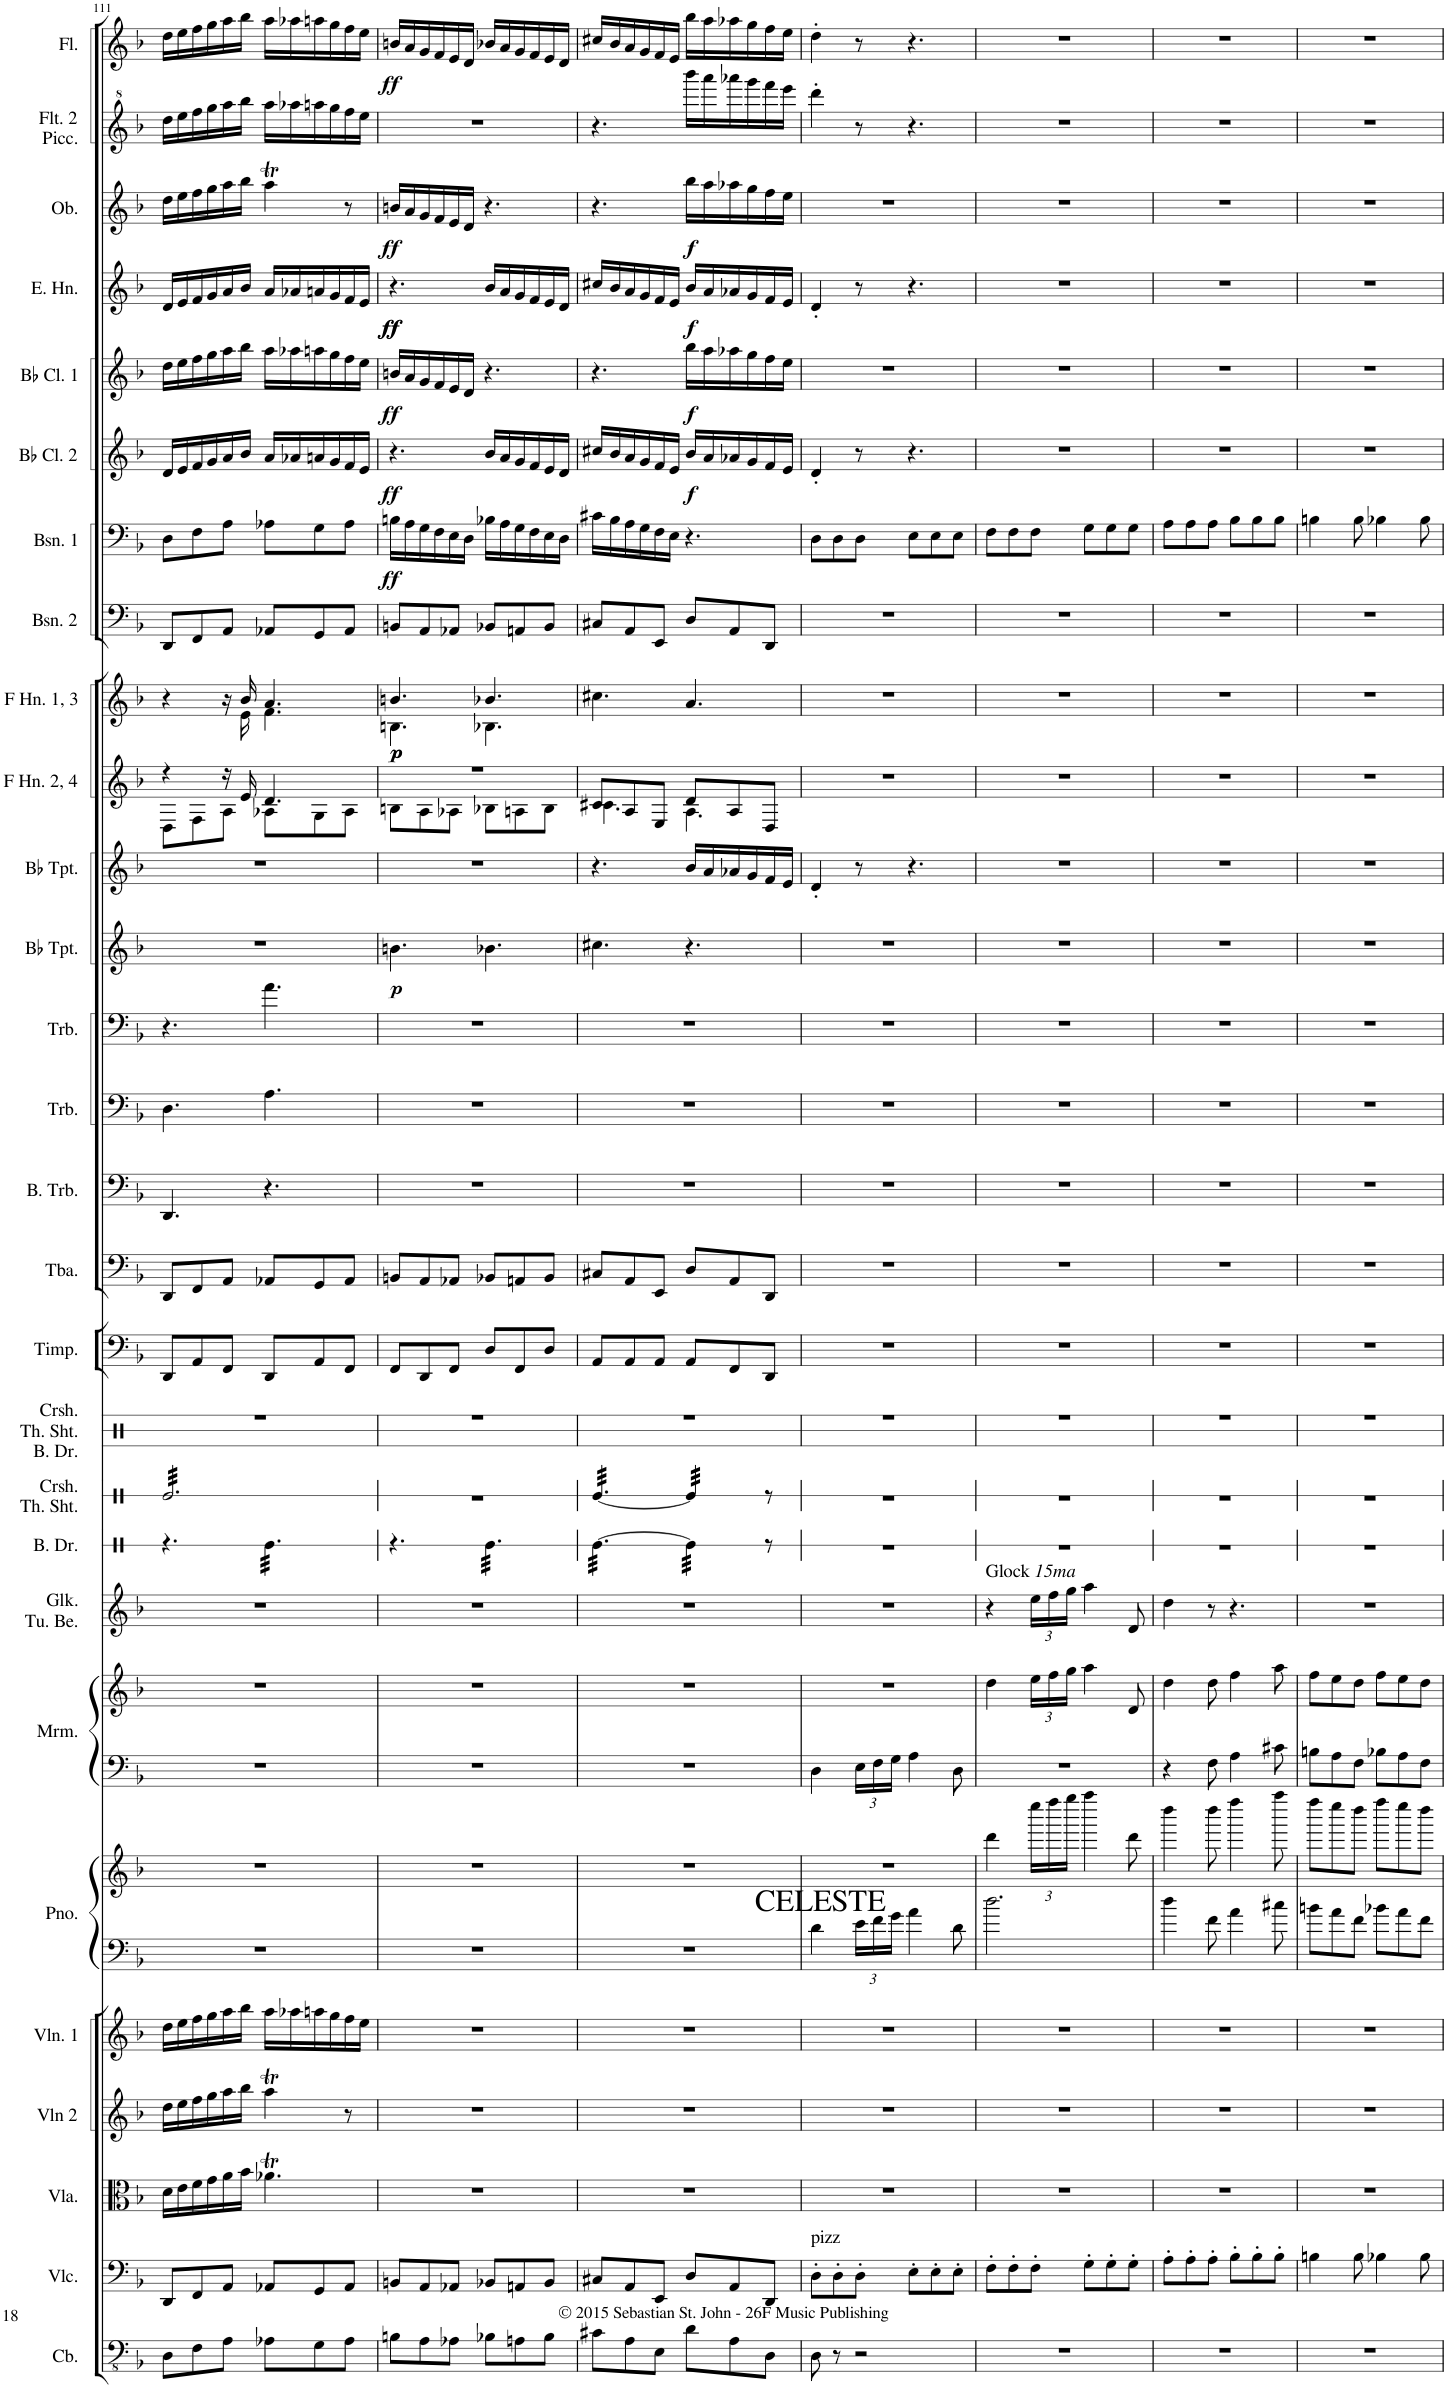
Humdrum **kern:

**kern	**kern	**kern	**kern	**kern	**kern	**kern	**kern	**kern	**kern	**kern	**kern	**kern	**kern	**kern	**kern	**kern	**kern	**kern	**dynam	**kern	**kern	**kern	**dynam	**kern	**kern	**dynam	**kern	**dynam	**kern	**dynam	**kern	**dynam	**kern	**dynam	**kern	**kern	**dynam
*part28	*part27	*part26	*part25	*part24	*part23	*part23	*part22	*part22	*part21	*part20	*part19	*part18	*part17	*part16	*part15	*part14	*part13	*part12	*part12	*part11	*part10	*part9	*part9	*part8	*part7	*part7	*part6	*part6	*part5	*part5	*part4	*part4	*part3	*part3	*part2	*part1	*part1
*staff30	*staff29	*staff28	*staff27	*staff26	*staff25	*staff24	*staff23	*staff22	*staff21	*staff20	*staff19	*staff18	*staff17	*staff16	*staff15	*staff14	*staff13	*staff12	*staff12	*staff11	*staff10	*staff9	*staff9	*staff8	*staff7	*staff7	*staff6	*staff6	*staff5	*staff5	*staff4	*staff4	*staff3	*staff3	*staff2	*staff1	*staff1
*I"Contrabass	*I"Violoncello	*I"Viola	*I"Violin 2	*I"Violin 1	*I"Piano	*	*I"Marimba	*	*I"Glockenspiel Tubular Bells	*I"Bass Drum	*I"Crash Thundersheet	*I"Crash Thundersheet Bass Drum	*I"Timpani	*I"Tuba	*I"Bass Trombone	*I"Trombone	*I"Trombone	*I"Bb Trumpet	*	*I"Trumpets in Bb	*I"Horn in F 2, 4	*I"Horn in F 1, 3	*	*I"Bassoon 2	*I"Bassoon 1	*	*I"Clarinets in Bb 2	*	*I"Bb Clarinet 1	*	*I"English Horn	*	*I"Oboes	*	*I"Flute 2 Piccolo	*I"Flutes	*
*I'Cb.	*I'Vlc.	*I'Vla.	*I'Vln 2	*I'Vln. 1	*I'Pno.	*	*I'Mrm.	*	*I'Glk. Tu. Be.	*I'B. Dr.	*I'Crsh. Th. Sht.	*I'Crsh. Th. Sht. B. Dr.	*I'Timp.	*I'Tba.	*I'B. Trb.	*I'Trb.	*I'Trb.	*I'Bb Tpt.	*	*	*	*	*	*I'Bsn. 2	*I'Bsn. 1	*	*	*	*I'Bb Cl. 1	*	*I'E. Hn.	*	*I'Ob.	*	*I'Flt. 2 Picc.	*I'Fl.	*
!!LO:PB:g=z
*clefFv4	*clefF4	*clefC3	*clefG2	*clefG2	*clefF4	*clefG2	*clefF4	*clefG2	*clefG2	*clefX	*clefX	*clefX	*clefF4	*clefF4	*clefF4	*clefF4	*clefF4	*clefG2	*	*clefG2	*clefG2	*clefG2	*	*clefF4	*clefF4	*	*clefG2	*	*clefG2	*	*clefG2	*	*clefG2	*	*clefG^2	*clefG2	*
*ITrd7c12	*	*	*	*	*	*	*	*	*	*	*	*	*	*	*	*	*	*ITrd1c2	*	*ITrd1c2	*ITrd4c7	*ITrd4c7	*	*	*	*	*ITrd1c2	*	*ITrd1c2	*	*ITrd4c7	*	*	*	*ITrd-7c-12	*	*
*k[b-]	*k[b-]	*k[b-]	*k[b-]	*k[b-]	*k[b-]	*k[b-]	*k[b-]	*k[b-]	*k[b-]	*k[]	*k[]	*k[]	*k[b-]	*k[b-]	*k[b-]	*k[b-]	*k[b-]	*k[b-]	*	*k[b-]	*k[b-]	*k[b-]	*	*k[b-]	*k[b-]	*	*k[b-]	*	*k[b-]	*	*k[b-]	*	*k[b-]	*	*k[b-]	*k[b-]	*
*M6/8	*M6/8	*M6/8	*M6/8	*M6/8	*M6/8	*M6/8	*M6/8	*M6/8	*M6/8	*M6/8	*M6/8	*M6/8	*M6/8	*M6/8	*M6/8	*M6/8	*M6/8	*M6/8	*	*M6/8	*M6/8	*M6/8	*	*M6/8	*M6/8	*	*M6/8	*	*M6/8	*	*M6/8	*	*M6/8	*	*M6/8	*M6/8	*
=111	=111	=111	=111	=111	=111	=111	=111	=111	=111	=111	=111	=111	=111	=111	=111	=111	=111	=111	=111	=111	=111	=111	=111	=111	=111	=111	=111	=111	=111	=111	=111	=111	=111	=111	=111	=111	=111
*	*	*	*	*	*	*	*	*	*	*	*	*	*	*	*	*	*	*	*	*	*^	*^	*	*	*	*	*	*	*	*	*	*	*	*	*	*	*
*	*	*	*	*	*	*	*	*	*	*	*tremolo	*	*	*	*	*	*	*	*	*	*	*	*	*	*	*	*	*	*	*	*	*	*	*	*	*	*	*	*
8DD\L	8DD/L	16d\LL	16dd\LL	16dd\LL	2.r	2.r	2.r	2.r	2.r	4.r	32Re/LLL	2.r	8DD/L	8DD/L	4.DD/	4.D\	4.r	2.r	.	2.r	4r	8D\L	4r	16ryy	.	8DD/L	8D\L	.	16d/LL	.	16dd\LL	.	16d/LL	.	16dd\LL	.	16ddd\LL	16dd\LL	.
.	.	.	.	.	.	.	.	.	.	.	32Re/	.	.	.	.	.	.	.	.	.	.	.	.	.	.	.	.	.	.	.	.	.	.	.	.	.	.	.	.
*	*	*	*	*	*	*	*	*	*	*	*	*	*	*	*	*	*	*	*	*	*	*	*v	*v	*	*	*	*	*	*	*	*	*	*	*	*	*	*	*
.	.	16e\	16ee\	16ee\	.	.	.	.	.	.	32Re/	.	.	.	.	.	.	.	.	.	.	.	.	.	.	.	.	16e/	.	16ee\	.	16e/	.	16ee\	.	16eee\	16ee\	.
.	.	.	.	.	.	.	.	.	.	.	32Re/	.	.	.	.	.	.	.	.	.	.	.	.	.	.	.	.	.	.	.	.	.	.	.	.	.	.	.
8FF\	8FF/	16f\	16ff\	16ff\	.	.	.	.	.	.	32Re/	.	8AA/	8FF/	.	.	.	.	.	.	.	8F\	.	.	8FF/	8F\	.	16f/	.	16ff\	.	16f/	.	16ff\	.	16fff\	16ff\	.
.	.	.	.	.	.	.	.	.	.	.	32Re/	.	.	.	.	.	.	.	.	.	.	.	.	.	.	.	.	.	.	.	.	.	.	.	.	.	.	.
.	.	16g\	16gg\	16gg\	.	.	.	.	.	.	32Re/	.	.	.	.	.	.	.	.	.	.	.	.	.	.	.	.	16g/	.	16gg\	.	16g/	.	16gg\	.	16ggg\	16gg\	.
.	.	.	.	.	.	.	.	.	.	.	32Re/	.	.	.	.	.	.	.	.	.	.	.	.	.	.	.	.	.	.	.	.	.	.	.	.	.	.	.
8AA\J	8AA/J	16a\	16aa\	16aa\	.	.	.	.	.	.	32Re/	.	8FF/J	8AA/J	.	.	.	.	.	.	16r	8A\J	16r	.	8AA/J	8A\J	.	16a/	.	16aa\	.	16a/	.	16aa\	.	16aaa\	16aa\	.
.	.	.	.	.	.	.	.	.	.	.	32Re/	.	.	.	.	.	.	.	.	.	.	.	.	.	.	.	.	.	.	.	.	.	.	.	.	.	.	.
*	*	*	*	*	*	*	*	*	*	*	*	*	*	*	*	*	*	*	*	*	*	*	*^	*	*	*	*	*	*	*	*	*	*	*	*	*	*	*
.	.	16b-\JJ	16bb-\JJ	16bb-\JJ	.	.	.	.	.	.	32Re/	.	.	.	.	.	.	.	.	.	16e/	.	16b-/	16e\	.	.	.	.	16b-/JJ	.	16bb-\JJ	.	16b-/JJ	.	16bb-\JJ	.	16bbb-\JJ	16bb-\JJ	.
.	.	.	.	.	.	.	.	.	.	.	32Re/	.	.	.	.	.	.	.	.	.	.	.	.	.	.	.	.	.	.	.	.	.	.	.	.	.	.	.	.
*	*	*	*	*	*	*	*	*	*	*tremolo	*	*	*	*	*	*	*	*	*	*	*	*	*	*	*	*	*	*	*	*	*	*	*	*	*	*	*	*	*
8AA-X\L	8AA-X/L	4.a-XT\	4aat\	16aa\LL	.	.	.	.	.	32Re\LLL	32Re/	.	8DD/L	8AA-X/L	4.r	4.A\	4.a\	.	.	.	4.d/	8A-X\L	4.a/	4.f\	.	8AA-X/L	8A-X\L	.	16a/LL	.	16aa\LL	.	16a/LL	.	4aat\	.	16aaa\LL	16aa\LL	.
.	.	.	.	.	.	.	.	.	.	32Re\	32Re/	.	.	.	.	.	.	.	.	.	.	.	.	.	.	.	.	.	.	.	.	.	.	.	.	.	.	.	.
.	.	.	.	16aa-X\	.	.	.	.	.	32Re\	32Re/	.	.	.	.	.	.	.	.	.	.	.	.	.	.	.	.	.	16a-X/	.	16aa-X\	.	16a-X/	.	.	.	16aaa-X\	16aa-X\	.
.	.	.	.	.	.	.	.	.	.	32Re\	32Re/	.	.	.	.	.	.	.	.	.	.	.	.	.	.	.	.	.	.	.	.	.	.	.	.	.	.	.	.
8GG\	8GG/	.	.	16aan\	.	.	.	.	.	32Re\	32Re/	.	8AA/	8GG/	.	.	.	.	.	.	.	8G\	.	.	.	8GG/	8G\	.	16an/	.	16aan\	.	16an/	.	.	.	16aaan\	16aan\	.
.	.	.	.	.	.	.	.	.	.	32Re\	32Re/	.	.	.	.	.	.	.	.	.	.	.	.	.	.	.	.	.	.	.	.	.	.	.	.	.	.	.	.
.	.	.	.	16gg\	.	.	.	.	.	32Re\	32Re/	.	.	.	.	.	.	.	.	.	.	.	.	.	.	.	.	.	16g/	.	16gg\	.	16g/	.	.	.	16ggg\	16gg\	.
.	.	.	.	.	.	.	.	.	.	32Re\	32Re/	.	.	.	.	.	.	.	.	.	.	.	.	.	.	.	.	.	.	.	.	.	.	.	.	.	.	.	.
8AA-\J	8AA-/J	.	8r	16ff\	.	.	.	.	.	32Re\	32Re/	.	8FF/J	8AA-/J	.	.	.	.	.	.	.	8A-\J	.	.	.	8AA-/J	8A-\J	.	16f/	.	16ff\	.	16f/	.	8r	.	16fff\	16ff\	.
.	.	.	.	.	.	.	.	.	.	32Re\	32Re/	.	.	.	.	.	.	.	.	.	.	.	.	.	.	.	.	.	.	.	.	.	.	.	.	.	.	.	.
.	.	.	.	16ee\JJ	.	.	.	.	.	32Re\	32Re/	.	.	.	.	.	.	.	.	.	.	.	.	.	.	.	.	.	16e/JJ	.	16ee\JJ	.	16e/JJ	.	.	.	16eee\JJ	16ee\JJ	.
.	.	.	.	.	.	.	.	.	.	32Re\JJJ	32Re/JJJ	.	.	.	.	.	.	.	.	.	.	.	.	.	.	.	.	.	.	.	.	.	.	.	.	.	.	.	.
=112	=112	=112	=112	=112	=112	=112	=112	=112	=112	=112	=112	=112	=112	=112	=112	=112	=112	=112	=112	=112	=112	=112	=112	=112	=112	=112	=112	=112	=112	=112	=112	=112	=112	=112	=112	=112	=112	=112	=112
!	!	!	!	!	!	!	!	!	!	!	!	!	!	!	!	!	!	!	!LO:DY:b	!	!	!	!	!	!LO:DY:b	!	!	!	!	!	!	!	!	!	!	!	!	!	!
!	!	!	!	!	!	!	!	!	!	!	!	!	!	!	!	!	!	!	!	!	!	!	!	!	!LO:DY:n=1:b	!	!	!LO:DY:b	!	!LO:DY:b	!	!LO:DY:b	!	!LO:DY:b	!	!	!	!	!
!	!	!	!	!	!	!	!	!	!	!	!	!	!	!	!	!	!	!	!	!	!	!	!	!	!	!	!	!	!	!	!	!	!	!LO:DY:n=1:b	!	!LO:DY:b	!	!	!LO:DY:b
8BBn\L	8BBn/L	2.r	2.r	2.r	2.r	2.r	2.r	2.r	2.r	4.r	2.r	2.r	8FF/L	8BBn/L	2.r	2.r	2.r	4.bn\	p	2.r	2.r	8Bn\L	4.bn/	4.Bn\	p p	8BBn/L	16Bn\LL	ff	4.r	ff	16bn/LL	ff	4.r	ff ff	16bn/LL	ff	2.r	16bn/LL	ff
.	.	.	.	.	.	.	.	.	.	.	.	.	.	.	.	.	.	.	.	.	.	.	.	.	.	.	16A\	.	.	.	16a/	.	.	.	16a/	.	.	16a/	.
8AA\	8AA/	.	.	.	.	.	.	.	.	.	.	.	8DD/	8AA/	.	.	.	.	.	.	.	8A\	.	.	.	8AA/	16G\	.	.	.	16g/	.	.	.	16g/	.	.	16g/	.
.	.	.	.	.	.	.	.	.	.	.	.	.	.	.	.	.	.	.	.	.	.	.	.	.	.	.	16F\	.	.	.	16f/	.	.	.	16f/	.	.	16f/	.
8AA-X\J	8AA-X/J	.	.	.	.	.	.	.	.	.	.	.	8FF/J	8AA-X/J	.	.	.	.	.	.	.	8A-X\J	.	.	.	8AA-X/J	16E\	.	.	.	16e/	.	.	.	16e/	.	.	16e/	.
.	.	.	.	.	.	.	.	.	.	.	.	.	.	.	.	.	.	.	.	.	.	.	.	.	.	.	16D\JJ	.	.	.	16d/JJ	.	.	.	16d/JJ	.	.	16d/JJ	.
8BB-X\L	8BB-X/L	.	.	.	.	.	.	.	.	32Re\LLL	.	.	8D/L	8BB-X/L	.	.	.	4.b-X\	.	.	.	8B-X\L	4.b-X/	4.B-X\	.	8BB-X/L	16B-X\LL	.	16b-/LL	.	4.r	.	16b-/LL	.	4.r	.	.	16b-X/LL	.
.	.	.	.	.	.	.	.	.	.	32Re\	.	.	.	.	.	.	.	.	.	.	.	.	.	.	.	.	.	.	.	.	.	.	.	.	.	.	.	.	.
.	.	.	.	.	.	.	.	.	.	32Re\	.	.	.	.	.	.	.	.	.	.	.	.	.	.	.	.	16A\	.	16a/	.	.	.	16a/	.	.	.	.	16a/	.
.	.	.	.	.	.	.	.	.	.	32Re\	.	.	.	.	.	.	.	.	.	.	.	.	.	.	.	.	.	.	.	.	.	.	.	.	.	.	.	.	.
8AAn\	8AAn/	.	.	.	.	.	.	.	.	32Re\	.	.	8FF/	8AAn/	.	.	.	.	.	.	.	8An\	.	.	.	8AAn/	16G\	.	16g/	.	.	.	16g/	.	.	.	.	16g/	.
.	.	.	.	.	.	.	.	.	.	32Re\	.	.	.	.	.	.	.	.	.	.	.	.	.	.	.	.	.	.	.	.	.	.	.	.	.	.	.	.	.
.	.	.	.	.	.	.	.	.	.	32Re\	.	.	.	.	.	.	.	.	.	.	.	.	.	.	.	.	16F\	.	16f/	.	.	.	16f/	.	.	.	.	16f/	.
.	.	.	.	.	.	.	.	.	.	32Re\	.	.	.	.	.	.	.	.	.	.	.	.	.	.	.	.	.	.	.	.	.	.	.	.	.	.	.	.	.
8BB-\J	8BB-/J	.	.	.	.	.	.	.	.	32Re\	.	.	8D/J	8BB-/J	.	.	.	.	.	.	.	8B-\J	.	.	.	8BB-/J	16E\	.	16e/	.	.	.	16e/	.	.	.	.	16e/	.
.	.	.	.	.	.	.	.	.	.	32Re\	.	.	.	.	.	.	.	.	.	.	.	.	.	.	.	.	.	.	.	.	.	.	.	.	.	.	.	.	.
.	.	.	.	.	.	.	.	.	.	32Re\	.	.	.	.	.	.	.	.	.	.	.	.	.	.	.	.	16D\JJ	.	16d/JJ	.	.	.	16d/JJ	.	.	.	.	16d/JJ	.
.	.	.	.	.	.	.	.	.	.	32Re\JJJ	.	.	.	.	.	.	.	.	.	.	.	.	.	.	.	.	.	.	.	.	.	.	.	.	.	.	.	.	.
*	*	*	*	*	*	*	*	*	*	*	*	*	*	*	*	*	*	*	*	*	*	*	*v	*v	*	*	*	*	*	*	*	*	*	*	*	*	*	*	*
=113	=113	=113	=113	=113	=113	=113	=113	=113	=113	=113	=113	=113	=113	=113	=113	=113	=113	=113	=113	=113	=113	=113	=113	=113	=113	=113	=113	=113	=113	=113	=113	=113	=113	=113	=113	=113	=113	=113
!	!	!	!	!	!LO:TX:a:t=CELESTE	!	!	!	!	!	!	!	!	!	!	!	!	!	!	!	!	!	!	!	!	!	!	!	!	!	!	!	!	!	!	!	!	!
8C#X\L	8C#X/L	2.r	2.r	2.r	2.r	2.r	2.r	2.r	2.r	[32Re\LLL	[32Re/LLL	2.r	8AA/L	8C#X/L	2.r	2.r	2.r	4.cc#X\	.	4.r	8c#X/L	4.c#\	4.cc#X\	.	8C#X/L	16c#X\LL	.	16cc#X/LL	.	4.r	.	16cc#X/LL	.	4.r	.	4.r	16cc#X/LL	.
.	.	.	.	.	.	.	.	.	.	32Re\	32Re/	.	.	.	.	.	.	.	.	.	.	.	.	.	.	.	.	.	.	.	.	.	.	.	.	.	.	.
.	.	.	.	.	.	.	.	.	.	32Re\	32Re/	.	.	.	.	.	.	.	.	.	.	.	.	.	.	16B-\	.	16b-/	.	.	.	16b-/	.	.	.	.	16b-/	.
.	.	.	.	.	.	.	.	.	.	32Re\	32Re/	.	.	.	.	.	.	.	.	.	.	.	.	.	.	.	.	.	.	.	.	.	.	.	.	.	.	.
8AA\	8AA/	.	.	.	.	.	.	.	.	32Re\	32Re/	.	8AA/	8AA/	.	.	.	.	.	.	8A/	.	.	.	8AA/	16A\	.	16a/	.	.	.	16a/	.	.	.	.	16a/	.
.	.	.	.	.	.	.	.	.	.	32Re\	32Re/	.	.	.	.	.	.	.	.	.	.	.	.	.	.	.	.	.	.	.	.	.	.	.	.	.	.	.
.	.	.	.	.	.	.	.	.	.	32Re\	32Re/	.	.	.	.	.	.	.	.	.	.	.	.	.	.	16G\	.	16g/	.	.	.	16g/	.	.	.	.	16g/	.
.	.	.	.	.	.	.	.	.	.	32Re\	32Re/	.	.	.	.	.	.	.	.	.	.	.	.	.	.	.	.	.	.	.	.	.	.	.	.	.	.	.
8EE\J	8EE/J	.	.	.	.	.	.	.	.	32Re\	32Re/	.	8AA/J	8EE/J	.	.	.	.	.	.	8E/J	.	.	.	8EE/J	16F\	.	16f/	.	.	.	16f/	.	.	.	.	16f/	.
.	.	.	.	.	.	.	.	.	.	32Re\	32Re/	.	.	.	.	.	.	.	.	.	.	.	.	.	.	.	.	.	.	.	.	.	.	.	.	.	.	.
.	.	.	.	.	.	.	.	.	.	32Re\	32Re/	.	.	.	.	.	.	.	.	.	.	.	.	.	.	16E\JJ	.	16e/JJ	.	.	.	16e/JJ	.	.	.	.	16e/JJ	.
.	.	.	.	.	.	.	.	.	.	32Re\JJJ	32Re/JJJ	.	.	.	.	.	.	.	.	.	.	.	.	.	.	.	.	.	.	.	.	.	.	.	.	.	.	.
!	!	!	!	!	!	!	!	!	!	!	!	!	!	!	!	!	!	!	!	!	!	!	!	!	!	!	!	!	!LO:DY:b	!	!LO:DY:b	!	!LO:DY:b	!	!LO:DY:b	!	!	!
8D\L	8D/L	.	.	.	.	.	.	.	.	32Re\]LLL	32Re/]LLL	.	8AA/L	8D/L	.	.	.	4.r	.	16b-/LL	8d/L	4.A\	4.a/	.	8D/L	4.r	.	16b-/LL	f	16bb-\LL	f	16b-/LL	f	16bb-\LL	f	16bbbb-\LL	16bb-\LL	.
.	.	.	.	.	.	.	.	.	.	32Re\	32Re/	.	.	.	.	.	.	.	.	.	.	.	.	.	.	.	.	.	.	.	.	.	.	.	.	.	.	.
.	.	.	.	.	.	.	.	.	.	32Re\	32Re/	.	.	.	.	.	.	.	.	16a/	.	.	.	.	.	.	.	16a/	.	16aa\	.	16a/	.	16aa\	.	16aaaa\	16aa\	.
.	.	.	.	.	.	.	.	.	.	32Re\	32Re/	.	.	.	.	.	.	.	.	.	.	.	.	.	.	.	.	.	.	.	.	.	.	.	.	.	.	.
8AA\	8AA/	.	.	.	.	.	.	.	.	32Re\	32Re/	.	8FF/	8AA/	.	.	.	.	.	16a-X/	8A/	.	.	.	8AA/	.	.	16a-X/	.	16aa-X\	.	16a-X/	.	16aa-X\	.	16aaaa-X\	16aa-X\	.
.	.	.	.	.	.	.	.	.	.	32Re\	32Re/	.	.	.	.	.	.	.	.	.	.	.	.	.	.	.	.	.	.	.	.	.	.	.	.	.	.	.
.	.	.	.	.	.	.	.	.	.	32Re\	32Re/	.	.	.	.	.	.	.	.	16g/	.	.	.	.	.	.	.	16g/	.	16gg\	.	16g/	.	16gg\	.	16gggg\	16gg\	.
.	.	.	.	.	.	.	.	.	.	32Re\JJJ	32Re/JJJ	.	.	.	.	.	.	.	.	.	.	.	.	.	.	.	.	.	.	.	.	.	.	.	.	.	.	.
*	*	*	*	*	*	*	*	*	*	*	*Xtremolo	*	*	*	*	*	*	*	*	*	*	*	*	*	*	*	*	*	*	*	*	*	*	*	*	*	*	*
*	*	*	*	*	*	*	*	*	*	*Xtremolo	*	*	*	*	*	*	*	*	*	*	*	*	*	*	*	*	*	*	*	*	*	*	*	*	*	*	*	*
8DD\J	8DD/J	.	.	.	.	.	.	.	.	8r	8r	.	8DD/J	8DD/J	.	.	.	.	.	16f/	8D/J	.	.	.	8DD/J	.	.	16f/	.	16ff\	.	16f/	.	16ff\	.	16ffff\	16ff\	.
.	.	.	.	.	.	.	.	.	.	.	.	.	.	.	.	.	.	.	.	16e/JJ	.	.	.	.	.	.	.	16e/JJ	.	16ee\JJ	.	16e/JJ	.	16ee\JJ	.	16eeee\JJ	16ee\JJ	.
*	*	*	*	*	*	*	*	*	*	*	*	*	*	*	*	*	*	*	*	*	*v	*v	*	*	*	*	*	*	*	*	*	*	*	*	*	*	*	*
=114	=114	=114	=114	=114	=114	=114	=114	=114	=114	=114	=114	=114	=114	=114	=114	=114	=114	=114	=114	=114	=114	=114	=114	=114	=114	=114	=114	=114	=114	=114	=114	=114	=114	=114	=114	=114	=114
!	!LO:TX:a:t=pizz	!	!	!	!	!	!	!	!	!	!	!	!	!	!	!	!	!	!	!	!	!	!	!	!	!	!	!	!	!	!	!	!	!	!	!	!
8DD\	8D'\L	2.r	2.r	2.r	4d\	2.r	4D\	2.r	2.r	2.r	2.r	2.r	2.r	2.r	2.r	2.r	2.r	2.r	.	4d'/	2.r	2.r	.	2.r	8D\L	.	4d'/	.	2.r	.	4d'/	.	2.r	.	4dddd'\	4dd'\	.
8r	8D'\	.	.	.	.	.	.	.	.	.	.	.	.	.	.	.	.	.	.	.	.	.	.	.	8D\	.	.	.	.	.	.	.	.	.	.	.	.
*	*	*	*	*	*Xbrackettup	*	*Xbrackettup	*	*	*	*	*	*	*	*	*	*	*	*	*	*	*	*	*	*	*	*	*	*	*	*	*	*	*	*	*	*
2r	8D'\J	.	.	.	24e\LL	.	24E\LL	.	.	.	.	.	.	.	.	.	.	.	.	8r	.	.	.	.	8D\J	.	8r	.	.	.	8r	.	.	.	8r	8r	.
.	.	.	.	.	24f\	.	24F\	.	.	.	.	.	.	.	.	.	.	.	.	.	.	.	.	.	.	.	.	.	.	.	.	.	.	.	.	.	.
.	.	.	.	.	24g\JJ	.	24G\JJ	.	.	.	.	.	.	.	.	.	.	.	.	.	.	.	.	.	.	.	.	.	.	.	.	.	.	.	.	.	.
.	8E'\L	.	.	.	4a\	.	4A\	.	.	.	.	.	.	.	.	.	.	.	.	4.r	.	.	.	.	8E\L	.	4.r	.	.	.	4.r	.	.	.	4.r	4.r	.
.	8E'\	.	.	.	.	.	.	.	.	.	.	.	.	.	.	.	.	.	.	.	.	.	.	.	8E\	.	.	.	.	.	.	.	.	.	.	.	.
.	8E'\J	.	.	.	8d\	.	8D\	.	.	.	.	.	.	.	.	.	.	.	.	.	.	.	.	.	8E\J	.	.	.	.	.	.	.	.	.	.	.	.
=115	=115	=115	=115	=115	=115	=115	=115	=115	=115	=115	=115	=115	=115	=115	=115	=115	=115	=115	=115	=115	=115	=115	=115	=115	=115	=115	=115	=115	=115	=115	=115	=115	=115	=115	=115	=115	=115
!	!	!	!	!	!	!	!	!	!LO:TX:a:t=Glock	!	!	!	!	!	!	!	!	!	!	!	!	!	!	!	!	!	!	!	!	!	!	!	!	!	!	!	!
!	!	!	!	!	!	!	!	!	!LO:TX:a:i:t=15ma	!	!	!	!	!	!	!	!	!	!	!	!	!	!	!	!	!	!	!	!	!	!	!	!	!	!	!	!
2.r	8F'\L	2.r	2.r	2.r	2.dd\	4ddd\	2.r	4dd\	4r	2.r	2.r	2.r	2.r	2.r	2.r	2.r	2.r	2.r	.	2.r	2.r	2.r	.	2.r	8F\L	.	2.r	.	2.r	.	2.r	.	2.r	.	2.r	2.r	.
.	8F'\	.	.	.	.	.	.	.	.	.	.	.	.	.	.	.	.	.	.	.	.	.	.	.	8F\	.	.	.	.	.	.	.	.	.	.	.	.
*	*	*	*	*	*	*Xbrackettup	*	*Xbrackettup	*Xbrackettup	*	*	*	*	*	*	*	*	*	*	*	*	*	*	*	*	*	*	*	*	*	*	*	*	*	*	*	*
.	8F'\J	.	.	.	.	24eeee\LL	.	24ee\LL	24ee\LL	.	.	.	.	.	.	.	.	.	.	.	.	.	.	.	8F\J	.	.	.	.	.	.	.	.	.	.	.	.
.	.	.	.	.	.	24ffff\	.	24ff\	24ff\	.	.	.	.	.	.	.	.	.	.	.	.	.	.	.	.	.	.	.	.	.	.	.	.	.	.	.	.
.	.	.	.	.	.	24gggg\JJ	.	24gg\JJ	24gg\JJ	.	.	.	.	.	.	.	.	.	.	.	.	.	.	.	.	.	.	.	.	.	.	.	.	.	.	.	.
.	8G'\L	.	.	.	.	4aaaa\	.	4aa\	4aa\	.	.	.	.	.	.	.	.	.	.	.	.	.	.	.	8G\L	.	.	.	.	.	.	.	.	.	.	.	.
.	8G'\	.	.	.	.	.	.	.	.	.	.	.	.	.	.	.	.	.	.	.	.	.	.	.	8G\	.	.	.	.	.	.	.	.	.	.	.	.
.	8G'\J	.	.	.	.	8ddd\	.	8d/	8d/	.	.	.	.	.	.	.	.	.	.	.	.	.	.	.	8G\J	.	.	.	.	.	.	.	.	.	.	.	.
=116	=116	=116	=116	=116	=116	=116	=116	=116	=116	=116	=116	=116	=116	=116	=116	=116	=116	=116	=116	=116	=116	=116	=116	=116	=116	=116	=116	=116	=116	=116	=116	=116	=116	=116	=116	=116	=116
2.r	8A'\L	2.r	2.r	2.r	4dd\	4dddd\	4r	4dd\	4dd\	2.r	2.r	2.r	2.r	2.r	2.r	2.r	2.r	2.r	.	2.r	2.r	2.r	.	2.r	8A\L	.	2.r	.	2.r	.	2.r	.	2.r	.	2.r	2.r	.
.	8A'\	.	.	.	.	.	.	.	.	.	.	.	.	.	.	.	.	.	.	.	.	.	.	.	8A\	.	.	.	.	.	.	.	.	.	.	.	.
.	8A'\J	.	.	.	8f\	8dddd\	8F\	8dd\	8r	.	.	.	.	.	.	.	.	.	.	.	.	.	.	.	8A\J	.	.	.	.	.	.	.	.	.	.	.	.
.	8B-'\L	.	.	.	4a\	4ffff\	4A\	4ff\	4.r	.	.	.	.	.	.	.	.	.	.	.	.	.	.	.	8B-\L	.	.	.	.	.	.	.	.	.	.	.	.
.	8B-'\	.	.	.	.	.	.	.	.	.	.	.	.	.	.	.	.	.	.	.	.	.	.	.	8B-\	.	.	.	.	.	.	.	.	.	.	.	.
.	8B-'\J	.	.	.	8cc#X\	8aaaa\	8c#X\	8aa\	.	.	.	.	.	.	.	.	.	.	.	.	.	.	.	.	8B-\J	.	.	.	.	.	.	.	.	.	.	.	.
=117	=117	=117	=117	=117	=117	=117	=117	=117	=117	=117	=117	=117	=117	=117	=117	=117	=117	=117	=117	=117	=117	=117	=117	=117	=117	=117	=117	=117	=117	=117	=117	=117	=117	=117	=117	=117	=117
2.r	4Bn\	2.r	2.r	2.r	8bn\L	8ffff\L	8Bn\L	8ff\L	2.r	2.r	2.r	2.r	2.r	2.r	2.r	2.r	2.r	2.r	.	2.r	2.r	2.r	.	2.r	4Bn\	.	2.r	.	2.r	.	2.r	.	2.r	.	2.r	2.r	.
.	.	.	.	.	8a\	8eeee\	8A\	8ee\	.	.	.	.	.	.	.	.	.	.	.	.	.	.	.	.	.	.	.	.	.	.	.	.	.	.	.	.	.
.	8B\	.	.	.	8f\J	8dddd\J	8F\J	8dd\J	.	.	.	.	.	.	.	.	.	.	.	.	.	.	.	.	8B\	.	.	.	.	.	.	.	.	.	.	.	.
.	4B-X\	.	.	.	8b-X\L	8ffff\L	8B-X\L	8ff\L	.	.	.	.	.	.	.	.	.	.	.	.	.	.	.	.	4B-X\	.	.	.	.	.	.	.	.	.	.	.	.
.	.	.	.	.	8a\	8eeee\	8A\	8ee\	.	.	.	.	.	.	.	.	.	.	.	.	.	.	.	.	.	.	.	.	.	.	.	.	.	.	.	.	.
.	8B-\	.	.	.	8f\J	8dddd\J	8F\J	8dd\J	.	.	.	.	.	.	.	.	.	.	.	.	.	.	.	.	8B-\	.	.	.	.	.	.	.	.	.	.	.	.
=	=	=	=	=	=	=	=	=	=	=	=	=	=	=	=	=	=	=	=	=	=	=	=	=	=	=	=	=	=	=	=	=	=	=	=	=	=
*-	*-	*-	*-	*-	*-	*-	*-	*-	*-	*-	*-	*-	*-	*-	*-	*-	*-	*-	*-	*-	*-	*-	*-	*-	*-	*-	*-	*-	*-	*-	*-	*-	*-	*-	*-	*-	*-
